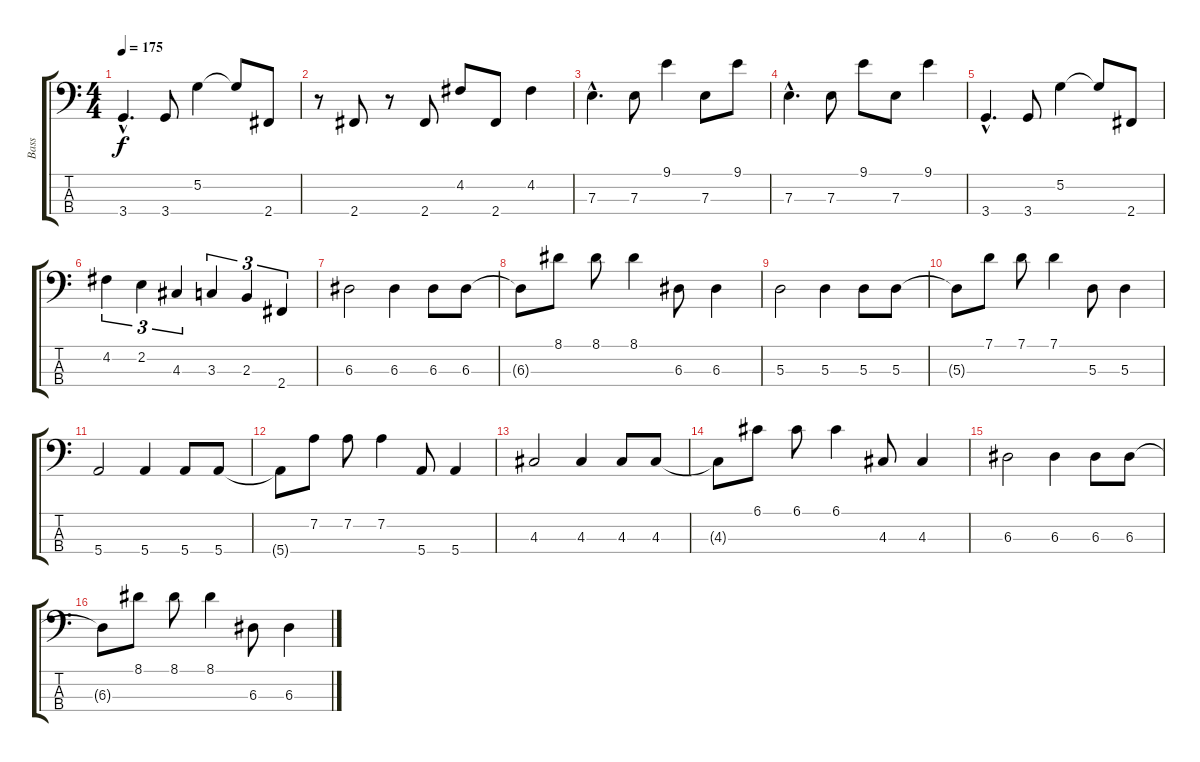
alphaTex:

\track ("Bass" "Bass") {instrument electricbassfinger}
\staff {score tabs}
\tuning (G2 D2 A1 E1) {hide}
\ts (4 4)
\tempo 175
\clef f4
\ks c
3.4{hac}.4{d dy f} 3.4.8 5.2.4 5.2{t}.8 2.4.8 |
r.8 2.4.8 r.8 2.4.8 4.2.8 2.4.8 4.2.4 |
7.3{hac}.4{d} 7.3.8 9.1.4 7.3.8 9.1.8 |
7.3{hac}.4{d} 7.3.8 9.1.8 7.3.8 9.1.4 |
3.4{hac}.4{d} 3.4.8 5.2.4 5.2{t}.8 2.4.8 |
4.2.4{tu (3 2)} 2.2.4{tu (3 2)} 4.3.4{tu (3 2)} 3.3.4{tu (3 2)} 2.3.4{tu (3 2)} 2.4.4{tu (3 2)} |
6.3.2 6.3.4 6.3.8 6.3.8 |
6.3{t}.8 8.1.8 8.1.8 8.1.4 6.3.8 6.3.4 |
5.3.2 5.3.4 5.3.8 5.3.8 |
5.3{t}.8 7.1.8 7.1.8 7.1.4 5.3.8 5.3.4 |
5.4.2 5.4.4 5.4.8 5.4.8 |
5.4{t}.8 7.2.8 7.2.8 7.2.4 5.4.8 5.4.4 |
4.3.2 4.3.4 4.3.8 4.3.8 |
4.3{t}.8 6.1.8 6.1.8 6.1.4 4.3.8 4.3.4 |
6.3.2 6.3.4 6.3.8 6.3.8 |
6.3{t}.8 8.1.8 8.1.8 8.1.4 6.3.8 6.3.4
